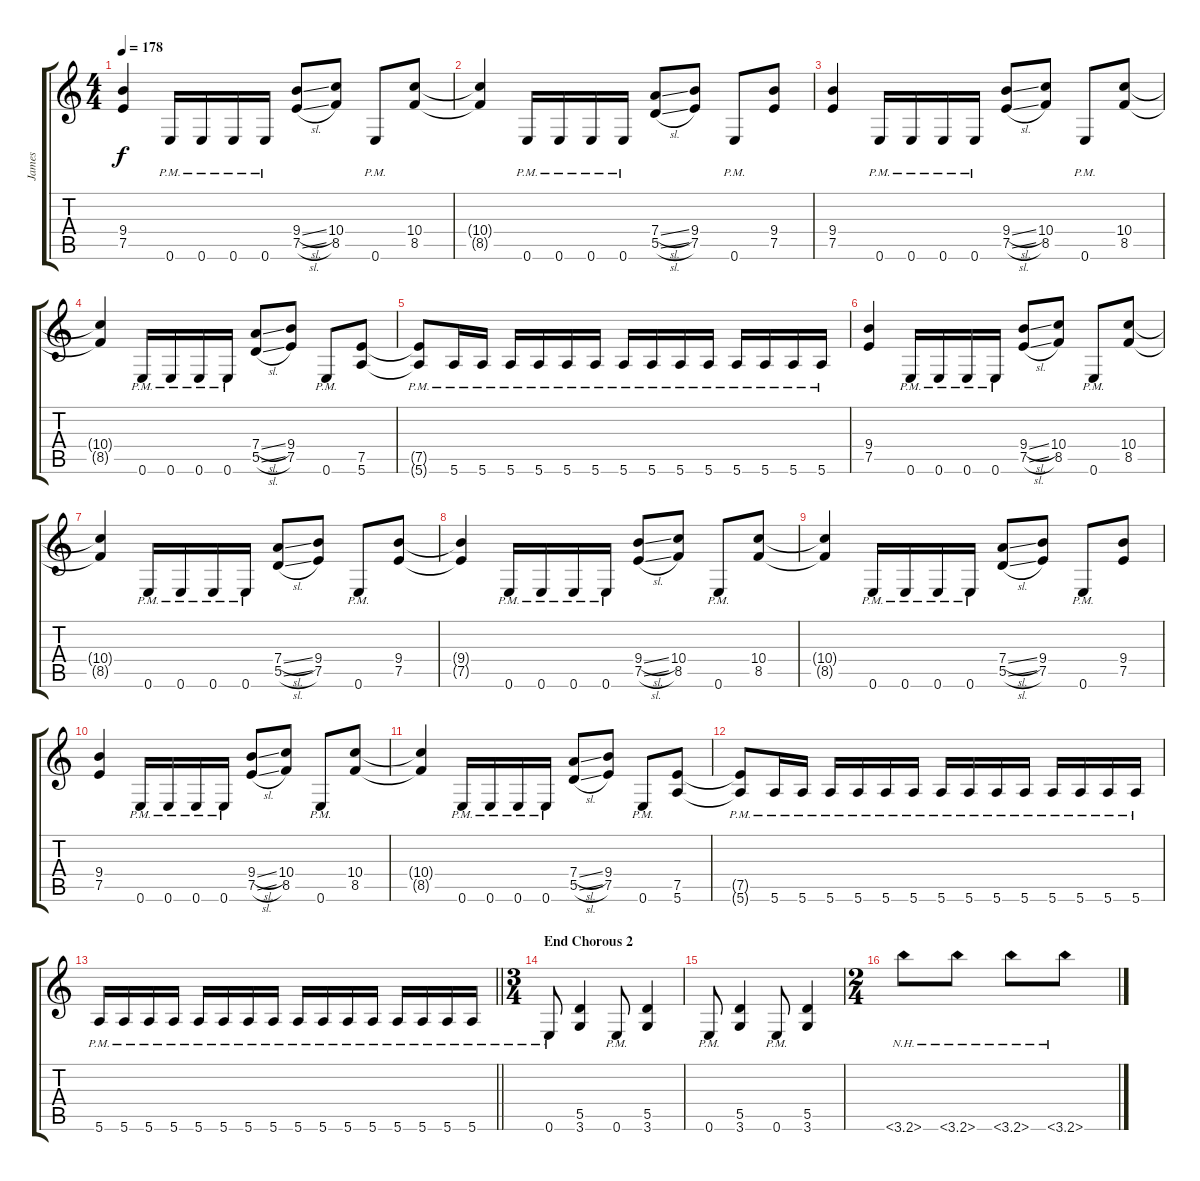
\track ("James" "James") {instrument distortionguitar}
\staff {score tabs}
\tuning (E4 B3 G3 D3 A2 E2) {hide}
\ts (4 4)
\tempo 178
\clef g2
\ks c
(9.4{t} 7.5{t}).4{dy f} 0.6{pm}.16 0.6{pm}.16 0.6{pm}.16 0.6{pm}.16 (9.4{sl} 7.5{sl}).8 (10.4 8.5).8 0.6{pm}.8 (10.4 8.5).8 |
(10.4{t} 8.5{t}).4 0.6{pm}.16 0.6{pm}.16 0.6{pm}.16 0.6{pm}.16 (7.4{sl} 5.5{sl}).8 (9.4 7.5).8 0.6{pm}.8 (9.4 7.5).8 |
(9.4 7.5).4 0.6{pm}.16 0.6{pm}.16 0.6{pm}.16 0.6{pm}.16 (9.4{sl} 7.5{sl}).8 (10.4 8.5).8 0.6{pm}.8 (10.4 8.5).8 |
(10.4{t} 8.5{t}).4 0.6{pm}.16 0.6{pm}.16 0.6{pm}.16 0.6{pm}.16 (7.4{sl} 5.5{sl}).8 (9.4 7.5).8 0.6{pm}.8 (7.5 5.6).8 |
(7.5{t} 5.6{pm t}).8 5.6{pm}.16 5.6{pm}.16 5.6{pm}.16 5.6{pm}.16 5.6{pm}.16 5.6{pm}.16 5.6{pm}.16 5.6{pm}.16 5.6{pm}.16 5.6{pm}.16 5.6{pm}.16 5.6{pm}.16 5.6{pm}.16 5.6{pm}.16 |
(9.4 7.5).4 0.6{pm}.16 0.6{pm}.16 0.6{pm}.16 0.6{pm}.16 (9.4{sl} 7.5{sl}).8 (10.4 8.5).8 0.6{pm}.8 (10.4 8.5).8 |
(10.4{t} 8.5{t}).4 0.6{pm}.16 0.6{pm}.16 0.6{pm}.16 0.6{pm}.16 (7.4{sl} 5.5{sl}).8 (9.4 7.5).8 0.6{pm}.8 (9.4 7.5).8 |
(9.4{t} 7.5{t}).4 0.6{pm}.16 0.6{pm}.16 0.6{pm}.16 0.6{pm}.16 (9.4{sl} 7.5{sl}).8 (10.4 8.5).8 0.6{pm}.8 (10.4 8.5).8 |
(10.4{t} 8.5{t}).4 0.6{pm}.16 0.6{pm}.16 0.6{pm}.16 0.6{pm}.16 (7.4{sl} 5.5{sl}).8 (9.4 7.5).8 0.6{pm}.8 (9.4 7.5).8 |
(9.4 7.5).4 0.6{pm}.16 0.6{pm}.16 0.6{pm}.16 0.6{pm}.16 (9.4{sl} 7.5{sl}).8 (10.4 8.5).8 0.6{pm}.8 (10.4 8.5).8 |
(10.4{t} 8.5{t}).4 0.6{pm}.16 0.6{pm}.16 0.6{pm}.16 0.6{pm}.16 (7.4{sl} 5.5{sl}).8 (9.4 7.5).8 0.6{pm}.8 (7.5 5.6).8 |
(7.5{t} 5.6{pm t}).8 5.6{pm}.16 5.6{pm}.16 5.6{pm}.16 5.6{pm}.16 5.6{pm}.16 5.6{pm}.16 5.6{pm}.16 5.6{pm}.16 5.6{pm}.16 5.6{pm}.16 5.6{pm}.16 5.6{pm}.16 5.6{pm}.16 5.6{pm}.16 |
\barLineRight lightlight
5.6{pm}.16 5.6{pm}.16 5.6{pm}.16 5.6{pm}.16 5.6{pm}.16 5.6{pm}.16 5.6{pm}.16 5.6{pm}.16 5.6{pm}.16 5.6{pm}.16 5.6{pm}.16 5.6{pm}.16 5.6{pm}.16 5.6{pm}.16 5.6{pm}.16 5.6{pm}.16 |
\ts (3 4)
\section ("" "End Chorous 2")
0.6{pm}.8 (5.5 3.6).4 0.6{pm}.8 (5.5 3.6).4 |
0.6{pm}.8 (5.5 3.6).4 0.6{pm}.8 (5.5 3.6).4 |
\ts (2 4)
3.6{nh}.8 3.6{nh}.8 3.6{nh}.8 3.6{nh}.8
